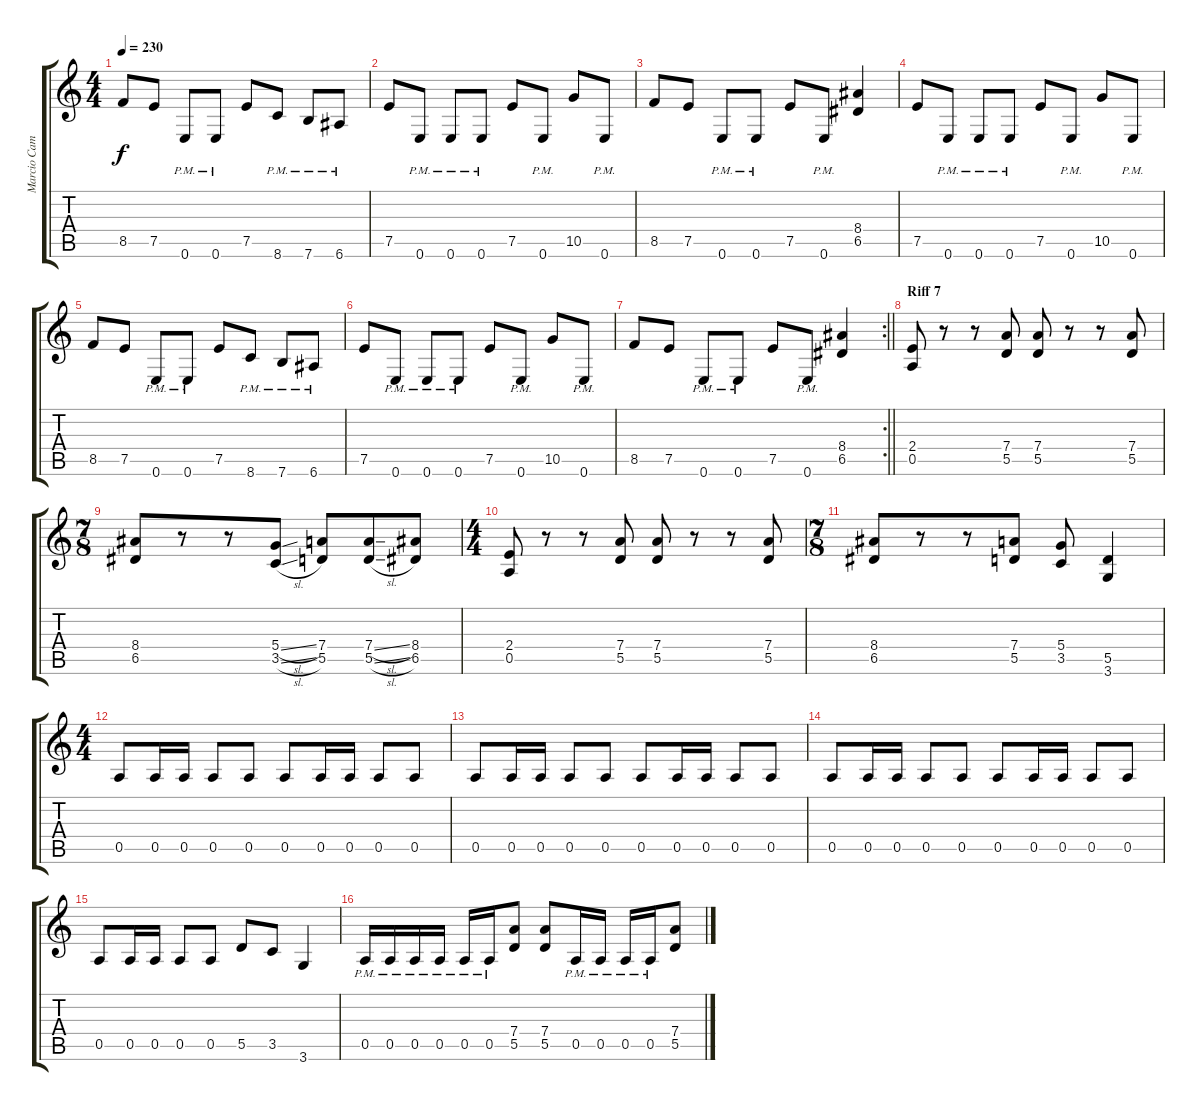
\track ("Marcio Cambito" "Marcio Cam") {instrument overdrivenguitar}
\staff {score tabs}
\tuning (E4 B3 G3 D3 A2 E2) {hide}
\ts (4 4)
\tempo 230
\clef g2
\ks c
8.5.8{dy f} 7.5.8 0.6{pm}.8 0.6{pm}.8 7.5.8 8.6{pm}.8 7.6{pm}.8 6.6{pm}.8 |
7.5.8 0.6{pm}.8 0.6{pm}.8 0.6{pm}.8 7.5.8 0.6{pm}.8 10.5.8 0.6{pm}.8 |
8.5.8 7.5.8 0.6{pm}.8 0.6{pm}.8 7.5.8 0.6{pm}.8 (8.4 6.5).4 |
7.5.8 0.6{pm}.8 0.6{pm}.8 0.6{pm}.8 7.5.8 0.6{pm}.8 10.5.8 0.6{pm}.8 |
8.5.8 7.5.8 0.6{pm}.8 0.6{pm}.8 7.5.8 8.6{pm}.8 7.6{pm}.8 6.6{pm}.8 |
7.5.8 0.6{pm}.8 0.6{pm}.8 0.6{pm}.8 7.5.8 0.6{pm}.8 10.5.8 0.6{pm}.8 |
\rc 2
\barLineRight lightlight
8.5.8 7.5.8 0.6{pm}.8 0.6{pm}.8 7.5.8 0.6{pm}.8 (8.4 6.5).4 |
\section ("" "Riff 7")
(2.4 0.5).8 r.8 r.8 (7.4 5.5).8 (7.4 5.5).8 r.8 r.8 (7.4 5.5).8 |
\ts (7 8)
(8.4 6.5).8 r.8 r.8 (5.4{sl} 3.5{sl}).8 (7.4 5.5).8 (7.4{sl} 5.5{sl}).8 (8.4 6.5).8 |
\ts (4 4)
(2.4 0.5).8 r.8 r.8 (7.4 5.5).8 (7.4 5.5).8 r.8 r.8 (7.4 5.5).8 |
\ts (7 8)
(8.4 6.5).8 r.8 r.8 (7.4 5.5).8 (5.4 3.5).8 (5.5 3.6).4 |
\ts (4 4)
0.5.8 0.5.16 0.5.16 0.5.8 0.5.8 0.5.8 0.5.16 0.5.16 0.5.8 0.5.8 |
0.5.8 0.5.16 0.5.16 0.5.8 0.5.8 0.5.8 0.5.16 0.5.16 0.5.8 0.5.8 |
0.5.8 0.5.16 0.5.16 0.5.8 0.5.8 0.5.8 0.5.16 0.5.16 0.5.8 0.5.8 |
0.5.8 0.5.16 0.5.16 0.5.8 0.5.8 5.5.8 3.5.8 3.6.4 |
0.5{pm}.16 0.5{pm}.16 0.5{pm}.16 0.5{pm}.16 0.5{pm}.16 0.5{pm}.16 (7.4 5.5).8 (7.4 5.5).8 0.5{pm}.16 0.5{pm}.16 0.5{pm}.16 0.5{pm}.16 (7.4 5.5).8
